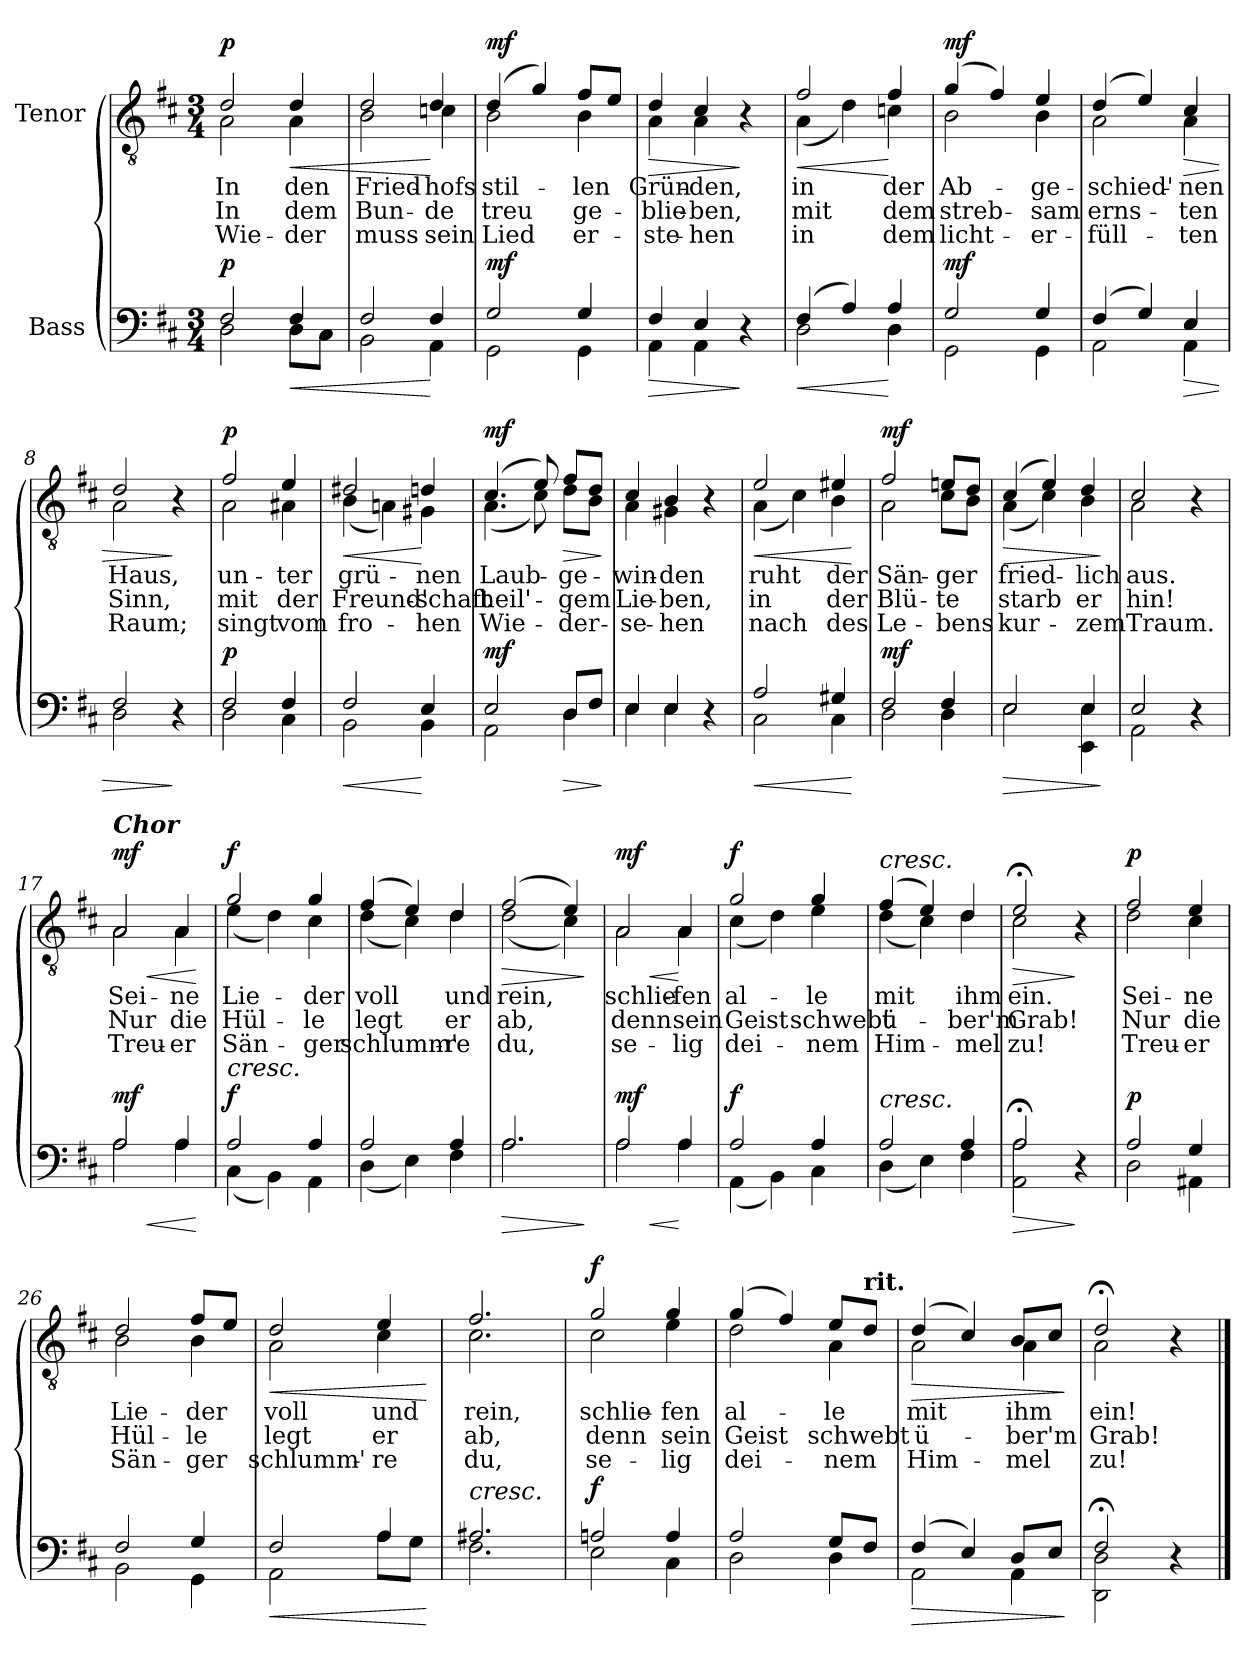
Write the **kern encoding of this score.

**kern	**dynam	**kern	**text	**text	**text	**dynam
*part2	*part2	*part1	*part1	*part1	*part1	*part1
*staff2	*staff2	*staff1	*staff1	*staff1	*staff1	*staff1
*I"Bass	*	*I"Tenor	*	*	*	*
*clefF4	*	*clefGv2	*	*	*	*
*k[f#c#]	*	*k[f#c#]	*	*	*	*
*M3/4	*	*M3/4	*	*	*	*
=1	=1	=1	=1	=1	=1	=1
*^	*	*	*	*	*	*
!	!	!	!LO:TX:a:B:t=Ernst	!	!	!	!
!	!	!	!LO:TX:a:Bi:t=Soli	!	!	!	!
!	!	!LO:DY:a	!	!LO:LY:b	!LO:LY:b	!LO:LY:b	!LO:DY:a
*	*	*	*^	*	*	*	*
2F#/	2D\	p	2d/	2A\	In	In	Wie-	p
!	!	!LO:HP:b	!	!	!LO:LY:b	!LO:LY:b	!LO:LY:b	!LO:HP:b
4F#/	8D\L	<	4d/	4A\	den	dem	-der	<
.	8C#\J	.	.	.	.	.	.	.
=2	=2	=2	=2	=2	=2	=2	=2	=2
!	!	!	!	!	!LO:LY:b	!LO:LY:b	!LO:LY:b	!
2F#/	2BB\	.	2d/	2B\	Fried-	Bun-	muss	.
!	!	!	!	!	!LO:LY:b	!LO:LY:b	!LO:LY:b	!
4F#/	4AA\	[	4d/	4cn\	-hofs	-de	sein	[
=3	=3	=3	=3	=3	=3	=3	=3	=3
!	!	!LO:DY:a	!	!	!LO:LY:b	!LO:LY:b	!LO:LY:b	!LO:DY:a
2G/	2GG\	mf	(4d/	2B\	stil-	treu	Lied	mf
.	.	.	4g/)	.	.	.	.	.
!	!	!	!	!	!LO:LY:b	!LO:LY:b	!LO:LY:b	!
4G/	4GG\	.	8f#/L	4B\	-len	ge-	er-	.
.	.	.	8e/J	.	.	.	.	.
=4	=4	=4	=4	=4	=4	=4	=4	=4
!	!	!LO:HP:b	!	!	!LO:LY:b	!LO:LY:b	!LO:LY:b	!LO:HP:b
4F#/	4AA\	>	4d/	4A\	Grün-	-blie-	-ste-	>
!	!	!	!	!	!LO:LY:b	!LO:LY:b	!LO:LY:b	!
4E/	4AA\	.	4c#/	4A\	-den,	-ben,	-hen	.
4r	4ryy	]	4r	4ryy	.	.	.	]
=5	=5	=5	=5	=5	=5	=5	=5	=5
!	!	!LO:HP:b	!	!	!LO:LY:b	!LO:LY:b	!LO:LY:b	!LO:HP:b
(4F#/	2D\	<	2f#/	(4A\	in	mit	in	<
4A/)	.	.	.	4d\)	.	.	.	.
!	!	!	!	!	!LO:LY:b	!LO:LY:b	!LO:LY:b	!
4A/	4D\	[	4f#/	4cn\	der	dem	dem	[
!!LO:LB:g=z	!!
=6	=6	=6	=6	=6	=6	=6	=6	=6
!	!	!LO:DY:a	!	!	!LO:LY:b	!LO:LY:b	!LO:LY:b	!LO:DY:a
2G/	2GG\	mf	(4g/	2B\	Ab-	streb-	licht-	mf
.	.	.	4f#/)	.	.	.	.	.
!	!	!	!	!	!LO:LY:b	!LO:LY:b	!LO:LY:b	!
4G/	4GG\	.	4e/	4B\	-ge-	-sam	-er-	.
=7	=7	=7	=7	=7	=7	=7	=7	=7
!	!	!	!	!	!LO:LY:b	!LO:LY:b	!LO:LY:b	!
(4F#/	2AA\	.	(4d/	2A\	-schied'-	erns-	-füll-	.
4G/)	.	.	4e/)	.	.	.	.	.
!	!	!LO:HP:b	!	!	!LO:LY:b	!LO:LY:b	!LO:LY:b	!LO:HP:b
4E/	4AA\	>	4c#/	4A\	-nen	-ten	-ten	>
=8	=8	=8	=8	=8	=8	=8	=8	=8
!	!	!	!	!	!LO:LY:b	!LO:LY:b	!LO:LY:b	!
2F#/	2D\	.	2d/	2A\	-Haus,	Sinn,	Raum;	.
4r	4ryy	]	4r	4ryy	.	.	.	]
=9	=9	=9	=9	=9	=9	=9	=9	=9
!	!	!LO:DY:a	!	!	!LO:LY:b	!LO:LY:b	!LO:LY:b	!LO:DY:a
2F#/	2D\	p	2f#/	2A\	un-	mit	singt	p
!	!	!	!	!	!LO:LY:b	!LO:LY:b	!LO:LY:b	!
4F#/	4C#\	.	4e/	4A#X\	-ter	der	vom	.
=10	=10	=10	=10	=10	=10	=10	=10	=10
!	!	!LO:HP:b	!	!	!LO:LY:b	!LO:LY:b	!LO:LY:b	!LO:HP:b
2F#/	2BB\	<	2d#X/	(4B\	grü-	Freund'-	fro-	<
.	.	.	.	4An\)	.	.	.	.
!	!	!	!	!	!LO:LY:b	!LO:LY:b	!LO:LY:b	!
4E/	4BB\	[	4dn/	4G#X\	-nen	-schaft	-hen	[
!!LO:LB:g=z	!!
=11	=11	=11	=11	=11	=11	=11	=11	=11
!	!	!LO:DY:a	!	!	!LO:LY:b	!LO:LY:b	!LO:LY:b	!LO:DY:a
2E/	2AA\	mf	(4.c#/	(4.A\	Laub-	heil'-	Wie-	mf
.	.	.	8e/)	8c#\)	.	.	.	.
!	!	!LO:HP:b	!	!	!LO:LY:b	!LO:LY:b	!LO:LY:b	!LO:HP:b
8D/L	4D\	>	8f#/L	8d\L	-ge-	-gem	-der-	>
8F#/J	.	.	8d/J	8B\J	.	.	.	.
*v	*v	*	*	*	*	*	*	*
*	*	*v	*v	*	*	*	*
.	]	.	.	.	.	]
=12	=12	=12	=12	=12	=12	=12
*^	*	*	*	*	*	*
!	!	!	!	!LO:LY:b	!LO:LY:b	!LO:LY:b	!
*	*	*	*^	*	*	*	*
4E/	4E\	.	4c#/	4A\	-win-	Lie-	-se-	.
!	!	!	!	!	!LO:LY:b	!LO:LY:b	!LO:LY:b	!
4E/	4E\	.	4B/	4G#X\	-den	-ben,	-hen	.
4r	4ryy	.	4r	4ryy	.	.	.	.
=13	=13	=13	=13	=13	=13	=13	=13	=13
!	!	!LO:HP:b	!	!	!LO:LY:b	!LO:LY:b	!LO:LY:b	!LO:HP:b
2A/	2C#\	<	2e/	(4A\	ruht	in	nach	<
.	.	.	.	4c#\)	.	.	.	.
!	!	!	!	!	!LO:LY:b	!LO:LY:b	!LO:LY:b	!
4G#X/	4C#\	.	4e#X/	4B\	der	der	des	.
*v	*v	*	*	*	*	*	*	*
*	*	*v	*v	*	*	*	*
.	[	.	.	.	.	[
=14	=14	=14	=14	=14	=14	=14
*^	*	*	*	*	*	*
!	!	!LO:DY:a	!	!LO:LY:b	!LO:LY:b	!LO:LY:b	!LO:DY:a
*	*	*	*^	*	*	*	*
2F#/	2D\	mf	2f#/	2A\	Sän-	Blü-	Le-	mf
!	!	!	!	!	!LO:LY:b	!LO:LY:b	!LO:LY:b	!
4F#/	4D\	.	8en/L	8c#\L	-ger	-te	-bens	.
.	.	.	8d/J	8B\J	.	.	.	.
=15	=15	=15	=15	=15	=15	=15	=15	=15
!	!	!LO:HP:b	!	!	!LO:LY:b	!LO:LY:b	!LO:LY:b	!LO:HP:b
2E/	2E\	>	(4c#/	(4A\	fried-	starb	kur-	>
.	.	.	4e/)	4c#\)	.	.	.	.
!	!	!	!	!	!LO:LY:b	!LO:LY:b	!LO:LY:b	!
4E/	4EE\ 4E\	.	4d/	4B\	-lich	er	-zem	.
*v	*v	*	*	*	*	*	*	*
*	*	*v	*v	*	*	*	*
.	]	.	.	.	.	]
=16	=16	=16	=16	=16	=16	=16
*^	*	*	*	*	*	*
!	!	!	!	!LO:LY:b	!LO:LY:b	!LO:LY:b	!
*	*	*	*^	*	*	*	*
2E/	2AA\	.	2c#/	2A\	aus.	hin!	Traum.	.
4r	4ryy	.	4r	4ryy	.	.	.	.
!!LO:PB:g=z	!!
=17	=17	=17	=17	=17	=17	=17	=17	=17
!	!	!	!LO:TX:a:Bi:t=Chor	!	!	!	!	!
!	!	!LO:HP:b	!	!	!LO:LY:b	!LO:LY:b	!LO:LY:b	!LO:HP:b
!	!	!LO:DY:n=1:a	!	!	!	!	!	!LO:DY:n=1:a
2A/	2A\	< mf	2A/	2A\	Sei-	Nur	Treu-	< mf
!	!	!	!	!	!LO:LY:b	!LO:LY:b	!LO:LY:b	!
4A/	4A\	.	4A/	4A\	-ne	die	-er	.
*v	*v	*	*	*	*	*	*	*
*	*	*v	*v	*	*	*	*
.	[	.	.	.	.	[
=18	=18	=18	=18	=18	=18	=18
*^	*	*	*	*	*	*
!	!	!	!LO:TX:a:i:t=cresc.	!	!	!	!
!LO:TX:a:i:t=cresc.	!	!	!	!	!	!	!
!	!	!LO:DY:a	!	!LO:LY:b	!LO:LY:b	!LO:LY:b	!LO:DY:a
*	*	*	*^	*	*	*	*
2A/	(4C#\	f	2g/	(4e\	Lie-	Hül-	Sän-	f
.	4BB\)	.	.	4d\)	.	.	.	.
!	!	!	!	!	!LO:LY:b	!LO:LY:b	!LO:LY:b	!
4A/	4AA\	.	4g/	4c#\	-der	-le	-ger	.
=19	=19	=19	=19	=19	=19	=19	=19	=19
!	!	!	!	!	!LO:LY:b	!LO:LY:b	!LO:LY:b	!
2A/	(4D\	.	(4f#/	(4d\	voll	legt	schlumm'-	.
.	4E\)	.	4e/)	4c#\)	.	.	.	.
!	!	!	!	!	!LO:LY:b	!LO:LY:b	!LO:LY:b	!
4A/	4F#\	.	4d/	4d\	und	er	-re	.
=20	=20	=20	=20	=20	=20	=20	=20	=20
!	!	!LO:HP:b	!	!	!LO:LY:b	!LO:LY:b	!LO:LY:b	!LO:HP:b
2.A/	2.A\	>	(2f#/	(2d\	rein,	ab,	du,	>
.	.	.	4e/)	4c#\)	.	.	.	.
*v	*v	*	*	*	*	*	*	*
*	*	*v	*v	*	*	*	*
.	]	.	.	.	.	]
=21	=21	=21	=21	=21	=21	=21
!	!LO:HP:b	!	!LO:LY:b	!LO:LY:b	!LO:LY:b	!LO:HP:b
*^	*	*^	*	*	*	*
!	!	!LO:DY:n=1:a	!	!	!	!	!	!LO:DY:n=1:a
2A/	2A\	< mf	2A/	2A\	schlie-	denn	se-	< mf
!	!	!	!	!	!LO:LY:b	!LO:LY:b	!LO:LY:b	!
4A/	4A\	[	4A/	4A\	-fen	sein	-lig	[
!!LO:LB:g=z	!!
=22	=22	=22	=22	=22	=22	=22	=22	=22
!	!	!LO:DY:a	!	!	!LO:LY:b	!LO:LY:b	!LO:LY:b	!LO:DY:a
2A/	(4AA\	f	2g/	(4c#\	al-	Geist	dei-	f
.	4BB\)	.	.	4d\)	.	.	.	.
!	!	!	!	!	!LO:LY:b	!LO:LY:b	!LO:LY:b	!
4A/	4C#\	.	4g/	4e\	-le	schwebt	-nem	.
=23	=23	=23	=23	=23	=23	=23	=23	=23
!	!	!	!LO:TX:a:i:t=cresc.	!	!	!	!	!
!LO:TX:a:i:t=cresc.	!	!	!	!	!	!	!	!
!	!	!	!	!	!LO:LY:b	!LO:LY:b	!LO:LY:b	!
2A/	(4D\	.	(4f#/	(4d\	mit	ü-	Him-	.
.	4E\)	.	4e/)	4c#\)	.	.	.	.
!	!	!	!	!	!LO:LY:b	!LO:LY:b	!LO:LY:b	!
4A/	4F#\	.	4d/	4d\	ihm	-ber'm	-mel	.
=24	=24	=24	=24	=24	=24	=24	=24	=24
!	!	!LO:HP:b	!	!	!LO:LY:b	!LO:LY:b	!LO:LY:b	!LO:HP:b
2A;</	2AA\ 2A\	>	2e;</	2c#\	ein.	Grab!	zu!	>
4r	4ryy	]	4r	4ryy	.	.	.	]
=25	=25	=25	=25	=25	=25	=25	=25	=25
!	!	!LO:DY:a	!	!	!LO:LY:b	!LO:LY:b	!LO:LY:b	!LO:DY:a
2A/	2D\	p	2f#/	2d\	Sei-	Nur	Treu-	p
!	!	!	!	!	!LO:LY:b	!LO:LY:b	!LO:LY:b	!
4G/	4AA#X\	.	4e/	4c#\	-ne	die	-er	.
=26	=26	=26	=26	=26	=26	=26	=26	=26
!	!	!	!	!	!LO:LY:b	!LO:LY:b	!LO:LY:b	!
2F#/	2BB\	.	2d/	2B\	Lie-	Hül-	Sän-	.
!	!	!	!	!	!LO:LY:b	!LO:LY:b	!LO:LY:b	!
4G/	4GG\	.	8f#/L	4B\	-der	-le	-ger	.
.	.	.	8e/J	.	.	.	.	.
!!LO:LB:g=z	!!
=27	=27	=27	=27	=27	=27	=27	=27	=27
!	!	!LO:HP:b	!	!	!LO:LY:b	!LO:LY:b	!LO:LY:b	!LO:HP:b
2F#/	2AA\	<	2d/	2A\	voll	legt	schlumm'-	<
!	!	!	!	!	!LO:LY:b	!LO:LY:b	!LO:LY:b	!
4A/	8A\L	.	4e/	4c#\	und	er	-re	.
.	8G\J	.	.	.	.	.	.	.
*v	*v	*	*	*	*	*	*	*
*	*	*v	*v	*	*	*	*
.	[	.	.	.	.	[
=28	=28	=28	=28	=28	=28	=28
*^	*	*	*	*	*	*
!	!	!	!LO:TX:a:i:t=cresc.	!	!	!	!
!LO:TX:a:i:t=cresc.	!	!	!	!	!	!	!
!	!	!	!	!LO:LY:b	!LO:LY:b	!LO:LY:b	!
*	*	*	*^	*	*	*	*
2.A#X/	2.F#\	.	2.f#/	2.c#\	rein,	ab,	du,	.
=29	=29	=29	=29	=29	=29	=29	=29	=29
!	!	!LO:DY:a	!	!	!LO:LY:b	!LO:LY:b	!LO:LY:b	!LO:DY:a
2An/	2E\	f	2g/	2c#\	schlie-	denn	se-	f
!	!	!	!	!	!LO:LY:b	!LO:LY:b	!LO:LY:b	!
4A/	4C#\	.	4g/	4e\	-fen	sein	-lig	.
=30	=30	=30	=30	=30	=30	=30	=30	=30
!	!	!	!	!	!LO:LY:b	!LO:LY:b	!LO:LY:b	!
2A/	2D\	.	(4g/	2d\	al-	Geist	dei-	.
.	.	.	4f#/)	.	.	.	.	.
!	!	!	!	!	!LO:LY:b	!LO:LY:b	!LO:LY:b	!
8G/L	4D\	.	8e/L	4A\	-le	schwebt	-nem	.
!	!	!	!LO:TX:a:B:t=rit.	!	!	!	!	!
8F#/J	.	.	8d/J	.	.	.	.	.
=31	=31	=31	=31	=31	=31	=31	=31	=31
!	!	!LO:HP:b	!	!	!LO:LY:b	!LO:LY:b	!LO:LY:b	!LO:HP:b
(4F#/	2AA\	>	(4d/	2A\	mit	ü-	Him-	>
4E/)	.	.	4c#/)	.	.	.	.	.
!	!	!	!	!	!LO:LY:b	!LO:LY:b	!LO:LY:b	!
8D/L	4AA\	.	8B/L	4A\	ihm	-ber'm	-mel	.
8E/J	.	.	8c#/J	.	.	.	.	.
*v	*v	*	*	*	*	*	*	*
*	*	*v	*v	*	*	*	*
.	]	.	.	.	.	]
=32	=32	=32	=32	=32	=32	=32
*^	*	*	*	*	*	*
!	!	!	!	!LO:LY:b	!LO:LY:b	!LO:LY:b	!
*	*	*	*^	*	*	*	*
2F#;</	2DD\ 2D\	.	2d;</	2A\	ein!	Grab!	zu!	.
4r	4ryy	.	4r	4ryy	.	.	.	.
*v	*v	*	*	*	*	*	*	*
*	*	*v	*v	*	*	*	*
==	==	==	==	==	==	==
*-	*-	*-	*-	*-	*-	*-
